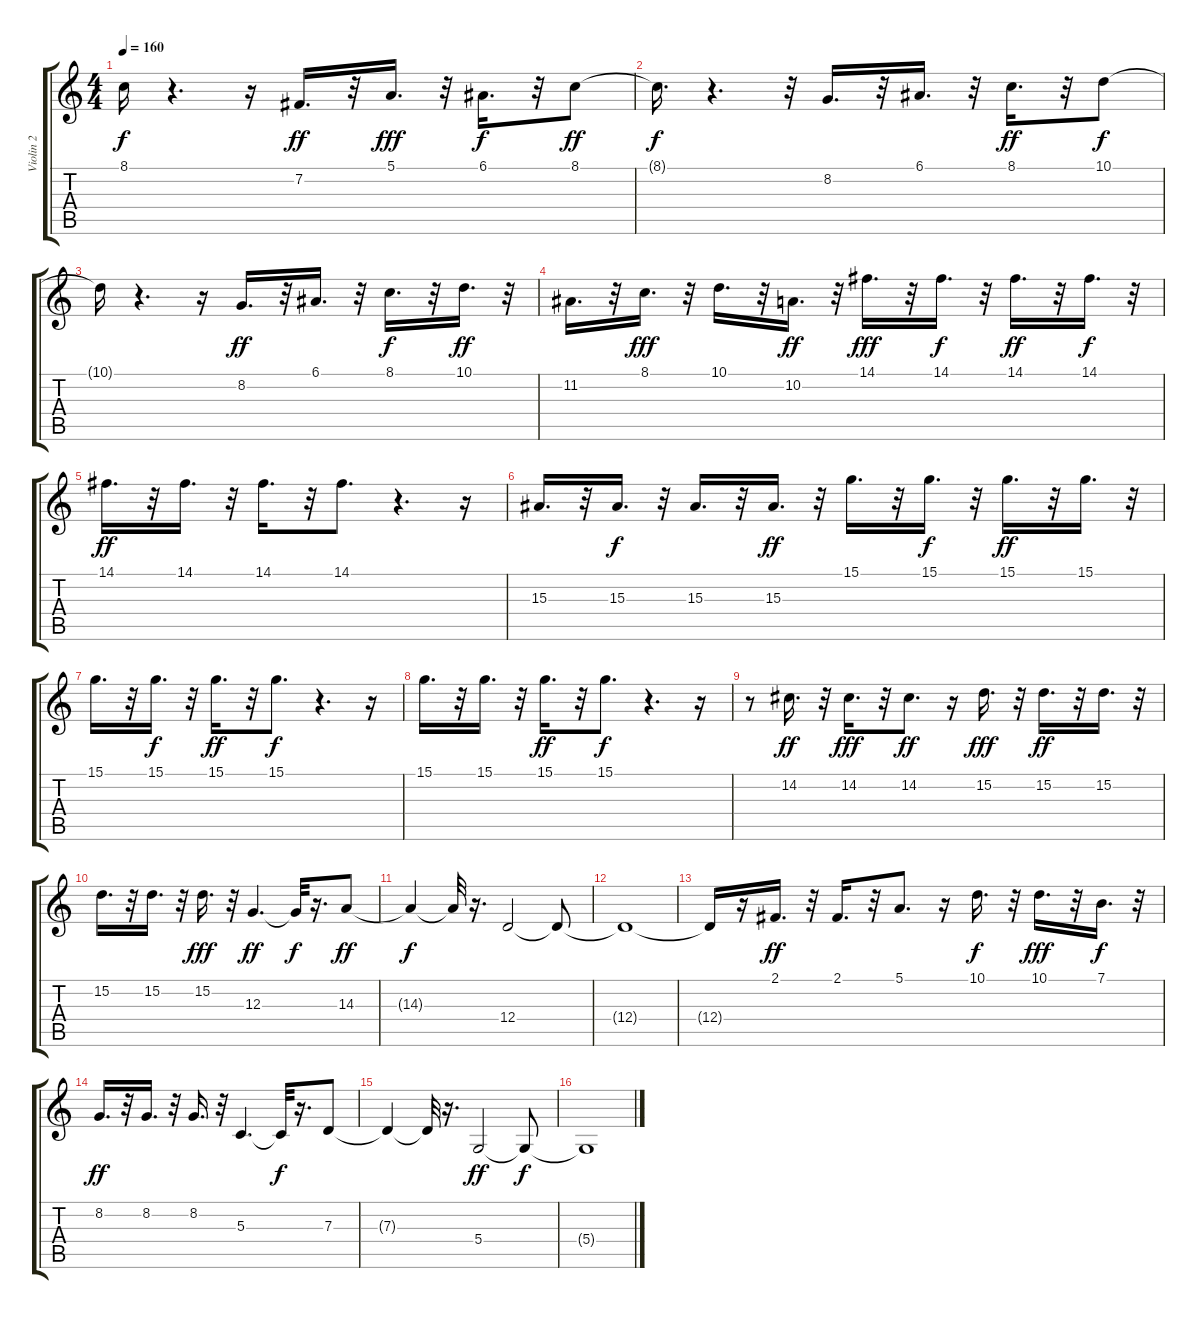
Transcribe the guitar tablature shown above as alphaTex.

\track ("Violin 2" "Violin 2") {instrument violin}
\staff {score tabs}
\tuning (E4 B3 G3 D3 A2 E2) {hide}
\ts (4 4)
\tempo 160
\clef g2
\ks c
8.1{t}.16{dy f} r.4{d} r.16 7.2.16{d dy ff} r.32 5.1.16{d dy fff} r.32 6.1.16{d dy f} r.32 8.1.8{dy ff} |
8.1{t}.16{d dy f} r.4{d} r.32 8.2.16{d} r.32 6.1.16{d} r.32 8.1.16{d dy ff} r.32 10.1.8{dy f} |
10.1{t}.16 r.4{d} r.16 8.2.16{d dy ff} r.32 6.1.16{d} r.32 8.1.16{d dy f} r.32 10.1.16{d dy ff} r.32 |
11.2.16{d} r.32 8.1.16{d dy fff} r.32 10.1.16{d} r.32 10.2.16{d dy ff} r.32 14.1.16{d dy fff} r.32 14.1.16{d dy f} r.32 14.1.16{d dy ff} r.32 14.1.16{d dy f} r.32 |
14.1.16{d dy ff} r.32 14.1.16{d} r.32 14.1.16{d} r.32 14.1.8{d} r.4{d} r.16 |
15.3.16{d} r.32 15.3.16{d dy f} r.32 15.3.16{d} r.32 15.3.16{d dy ff} r.32 15.1.16{d} r.32 15.1.16{d dy f} r.32 15.1.16{d dy ff} r.32 15.1.16{d} r.32 |
15.1.16{d} r.32 15.1.16{d dy f} r.32 15.1.16{d dy ff} r.32 15.1.8{d dy f} r.4{d} r.16 |
15.1.16{d} r.32 15.1.16{d} r.32 15.1.16{d dy ff} r.32 15.1.8{d dy f} r.4{d} r.16 |
r.8 14.2.16{d dy ff} r.32 14.2.16{d dy fff} r.32 14.2.8{d dy ff} r.16 15.2.16{d dy fff} r.32 15.2.16{d dy ff} r.32 15.2.16{d} r.32 |
15.2.16{d} r.32 15.2.16{d} r.32 15.2.16{d dy fff} r.32 12.3.4{d dy ff} 12.3{t}.32{dy f} r.16{d} 14.3.8{dy ff} |
14.3{t}.4{dy f} 14.3{t}.32 r.16{d} 12.4.2 12.4{t}.8 |
12.4{t}.1 |
12.4{t}.16 r.16 2.1.16{d dy ff} r.32 2.1.16{d} r.32 5.1.8{d} r.16 10.1.16{d dy f} r.32 10.1.16{d dy fff} r.32 7.1.16{d dy f} r.32 |
8.2.16{d dy ff} r.32 8.2.16{d} r.32 8.2.16{d} r.32 5.3.4{d} 5.3{t}.32{dy f} r.16{d} 7.3.8 |
7.3{t}.4 7.3{t}.32 r.16{d} 5.4.2{dy ff} 5.4{t}.8{dy f} |
5.4{t}.1
